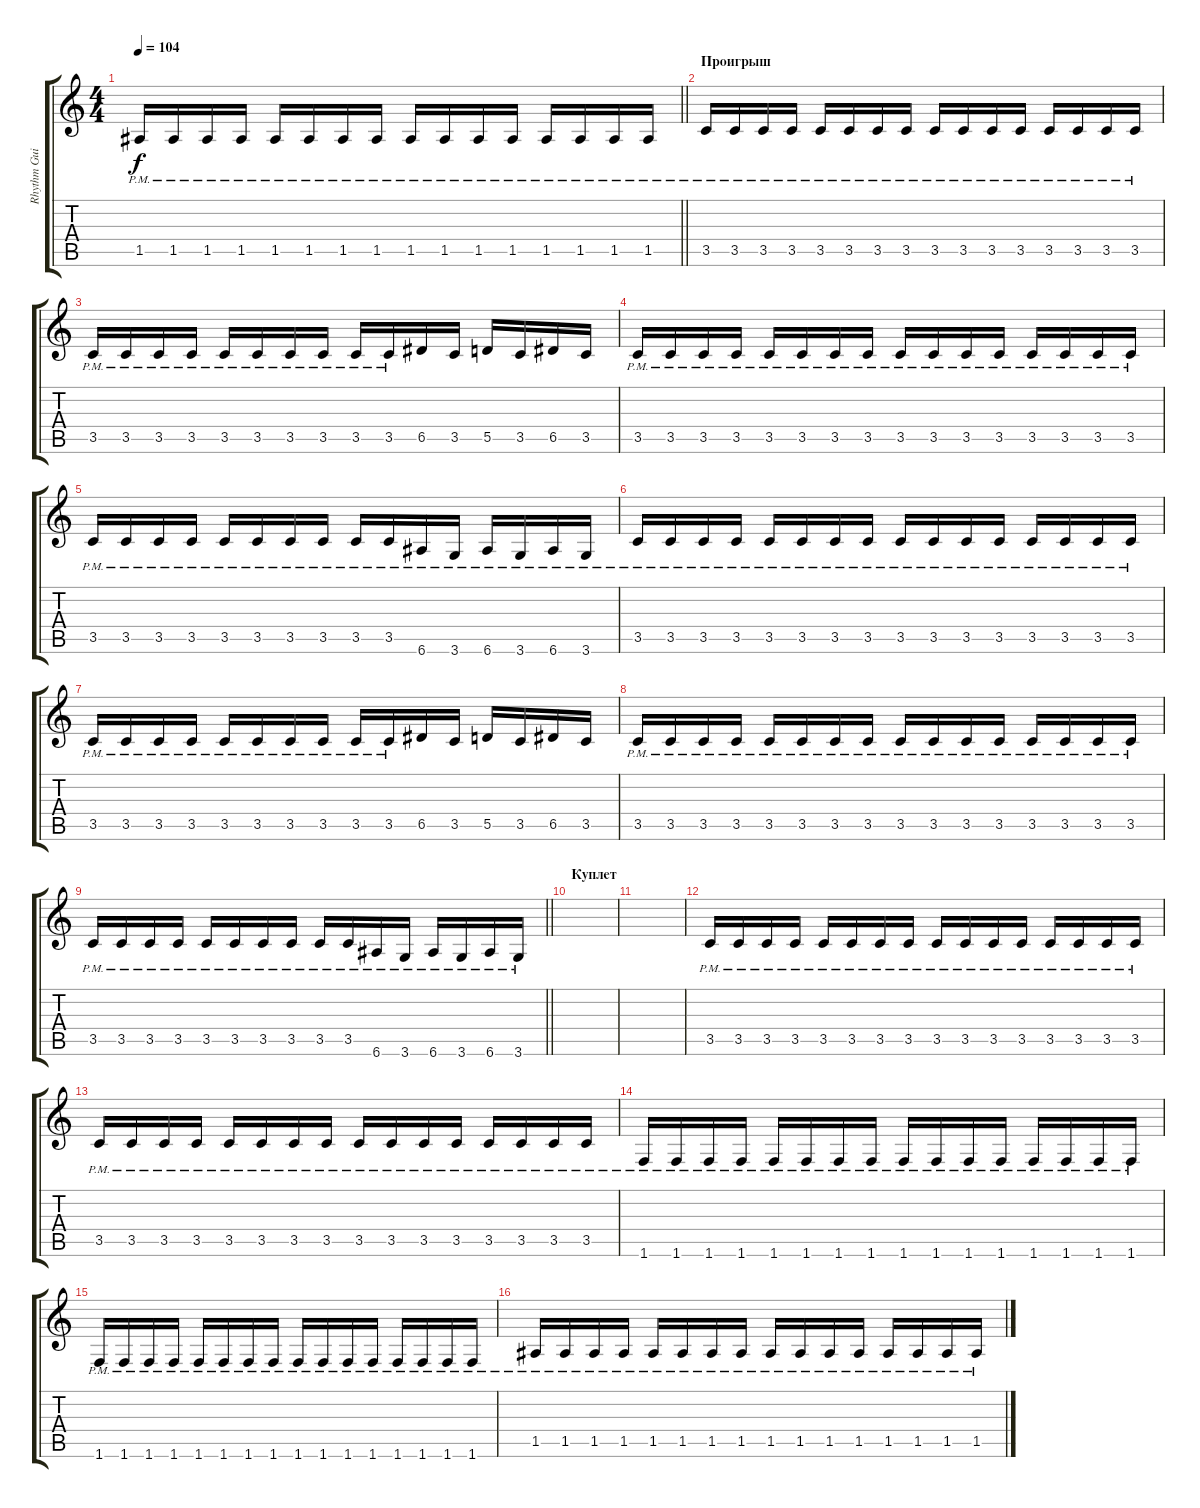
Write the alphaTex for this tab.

\track ("Rhythm Guitar" "Rhythm Gui") {instrument overdrivenguitar}
\staff {score tabs}
\tuning (E4 B3 G3 D3 A2 E2) {hide}
\ts (4 4)
\tempo 104
\clef g2
\barLineRight lightlight
\ks c
1.5{pm}.16{dy f} 1.5{pm}.16 1.5{pm}.16 1.5{pm}.16 1.5{pm}.16 1.5{pm}.16 1.5{pm}.16 1.5{pm}.16 1.5{pm}.16 1.5{pm}.16 1.5{pm}.16 1.5{pm}.16 1.5{pm}.16 1.5{pm}.16 1.5{pm}.16 1.5{pm}.16 |
\section ("" "Проигрыш")
3.5{pm}.16 3.5{pm}.16 3.5{pm}.16 3.5{pm}.16 3.5{pm}.16 3.5{pm}.16 3.5{pm}.16 3.5{pm}.16 3.5{pm}.16 3.5{pm}.16 3.5{pm}.16 3.5{pm}.16 3.5{pm}.16 3.5{pm}.16 3.5{pm}.16 3.5{pm}.16 |
3.5{pm}.16 3.5{pm}.16 3.5{pm}.16 3.5{pm}.16 3.5{pm}.16 3.5{pm}.16 3.5{pm}.16 3.5{pm}.16 3.5{pm}.16 3.5{pm}.16 6.5.16 3.5.16 5.5.16 3.5.16 6.5.16 3.5.16 |
3.5{pm}.16 3.5{pm}.16 3.5{pm}.16 3.5{pm}.16 3.5{pm}.16 3.5{pm}.16 3.5{pm}.16 3.5{pm}.16 3.5{pm}.16 3.5{pm}.16 3.5{pm}.16 3.5{pm}.16 3.5{pm}.16 3.5{pm}.16 3.5{pm}.16 3.5{pm}.16 |
3.5{pm}.16 3.5{pm}.16 3.5{pm}.16 3.5{pm}.16 3.5{pm}.16 3.5{pm}.16 3.5{pm}.16 3.5{pm}.16 3.5{pm}.16 3.5{pm}.16 6.6{pm}.16 3.6{pm}.16 6.6{pm}.16 3.6{pm}.16 6.6{pm}.16 3.6{pm}.16 |
3.5{pm}.16 3.5{pm}.16 3.5{pm}.16 3.5{pm}.16 3.5{pm}.16 3.5{pm}.16 3.5{pm}.16 3.5{pm}.16 3.5{pm}.16 3.5{pm}.16 3.5{pm}.16 3.5{pm}.16 3.5{pm}.16 3.5{pm}.16 3.5{pm}.16 3.5{pm}.16 |
3.5{pm}.16 3.5{pm}.16 3.5{pm}.16 3.5{pm}.16 3.5{pm}.16 3.5{pm}.16 3.5{pm}.16 3.5{pm}.16 3.5{pm}.16 3.5{pm}.16 6.5.16 3.5.16 5.5.16 3.5.16 6.5.16 3.5.16 |
3.5{pm}.16 3.5{pm}.16 3.5{pm}.16 3.5{pm}.16 3.5{pm}.16 3.5{pm}.16 3.5{pm}.16 3.5{pm}.16 3.5{pm}.16 3.5{pm}.16 3.5{pm}.16 3.5{pm}.16 3.5{pm}.16 3.5{pm}.16 3.5{pm}.16 3.5{pm}.16 |
\barLineRight lightlight
3.5{pm}.16 3.5{pm}.16 3.5{pm}.16 3.5{pm}.16 3.5{pm}.16 3.5{pm}.16 3.5{pm}.16 3.5{pm}.16 3.5{pm}.16 3.5{pm}.16 6.6{pm}.16 3.6{pm}.16 6.6{pm}.16 3.6{pm}.16 6.6{pm}.16 3.6{pm}.16 |
\section ("" "Куплет")
|
|
3.5{pm}.16 3.5{pm}.16 3.5{pm}.16 3.5{pm}.16 3.5{pm}.16 3.5{pm}.16 3.5{pm}.16 3.5{pm}.16 3.5{pm}.16 3.5{pm}.16 3.5{pm}.16 3.5{pm}.16 3.5{pm}.16 3.5{pm}.16 3.5{pm}.16 3.5{pm}.16 |
3.5{pm}.16 3.5{pm}.16 3.5{pm}.16 3.5{pm}.16 3.5{pm}.16 3.5{pm}.16 3.5{pm}.16 3.5{pm}.16 3.5{pm}.16 3.5{pm}.16 3.5{pm}.16 3.5{pm}.16 3.5{pm}.16 3.5{pm}.16 3.5{pm}.16 3.5{pm}.16 |
1.6{pm}.16 1.6{pm}.16 1.6{pm}.16 1.6{pm}.16 1.6{pm}.16 1.6{pm}.16 1.6{pm}.16 1.6{pm}.16 1.6{pm}.16 1.6{pm}.16 1.6{pm}.16 1.6{pm}.16 1.6{pm}.16 1.6{pm}.16 1.6{pm}.16 1.6{pm}.16 |
1.6{pm}.16 1.6{pm}.16 1.6{pm}.16 1.6{pm}.16 1.6{pm}.16 1.6{pm}.16 1.6{pm}.16 1.6{pm}.16 1.6{pm}.16 1.6{pm}.16 1.6{pm}.16 1.6{pm}.16 1.6{pm}.16 1.6{pm}.16 1.6{pm}.16 1.6{pm}.16 |
1.5{pm}.16 1.5{pm}.16 1.5{pm}.16 1.5{pm}.16 1.5{pm}.16 1.5{pm}.16 1.5{pm}.16 1.5{pm}.16 1.5{pm}.16 1.5{pm}.16 1.5{pm}.16 1.5{pm}.16 1.5{pm}.16 1.5{pm}.16 1.5{pm}.16 1.5{pm}.16
